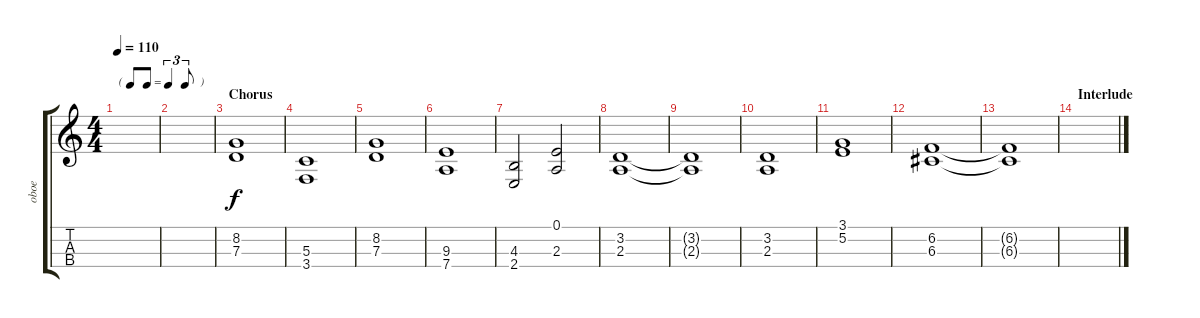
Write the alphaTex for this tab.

\track ("oboe" "oboe") {instrument oboe}
\staff {score tabs}
\tuning (E4 B3 G3 D3) {hide}
\ts (4 4)
\tf triplet8th
\tempo 110
\clef g2
\ks c
|
|
\section ("" "Chorus")
(8.2 7.3).1 |
(5.3 3.4).1 |
(8.2 7.3).1 |
(9.3 7.4).1 |
(4.3 2.4).2 (0.1 2.3).2 |
(3.2 2.3).1 |
(3.2{t} 2.3{t}).1 |
(3.2 2.3).1 |
(3.1 5.2).1 |
(6.2 6.3).1 |
(6.2{t} 6.3{t}).1 |
\section ("" "Interlude")
